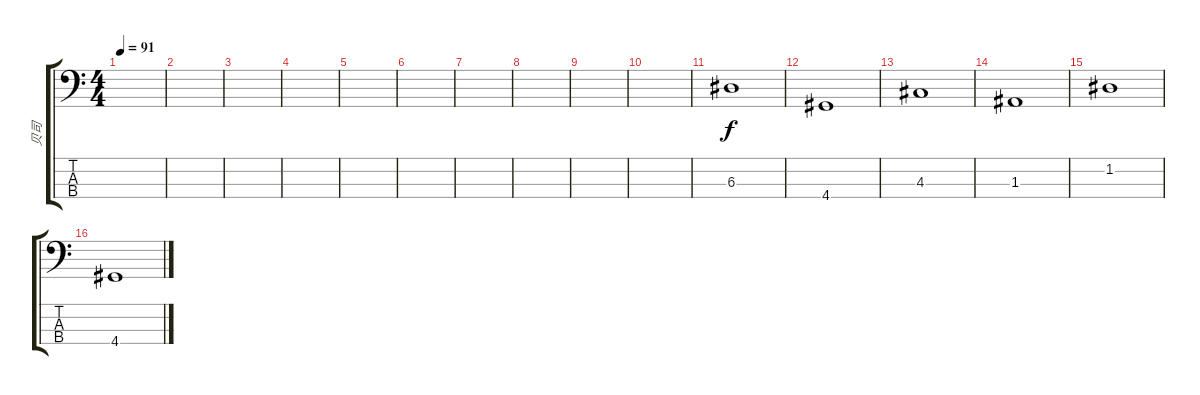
\track ("贝司" "贝司") {instrument electricbassfinger}
\staff {score tabs}
\tuning (G2 D2 A1 E1) {hide}
\ts (4 4)
\tempo 91
\clef f4
\ks c
|
|
|
|
|
|
|
|
|
|
6.3.1 |
4.4.1 |
4.3.1 |
1.3.1 |
1.2.1 |
4.4.1
